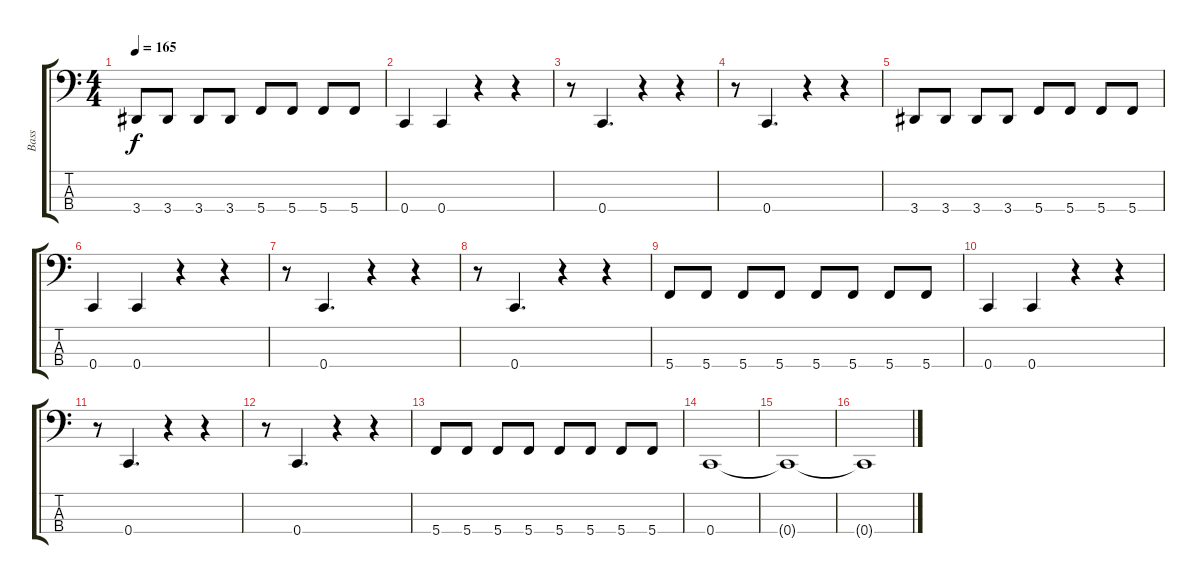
\track ("Bass" "Bass") {instrument electricbasspick}
\staff {score tabs}
\tuning (F2 C2 G1 C1) {hide}
\ts (4 4)
\tempo 165
\clef f4
\ks c
3.4.8{dy f} 3.4.8 3.4.8 3.4.8 5.4.8 5.4.8 5.4.8 5.4.8 |
0.4.4 0.4.4 r.4 r.4 |
r.8 0.4.4{d} r.4 r.4 |
r.8 0.4.4{d} r.4 r.4 |
3.4.8 3.4.8 3.4.8 3.4.8 5.4.8 5.4.8 5.4.8 5.4.8 |
0.4.4 0.4.4 r.4 r.4 |
r.8 0.4.4{d} r.4 r.4 |
r.8 0.4.4{d} r.4 r.4 |
5.4.8 5.4.8 5.4.8 5.4.8 5.4.8 5.4.8 5.4.8 5.4.8 |
0.4.4 0.4.4 r.4 r.4 |
r.8 0.4.4{d} r.4 r.4 |
r.8 0.4.4{d} r.4 r.4 |
5.4.8 5.4.8 5.4.8 5.4.8 5.4.8 5.4.8 5.4.8 5.4.8 |
0.4.1 |
0.4{t}.1 |
0.4{t}.1
